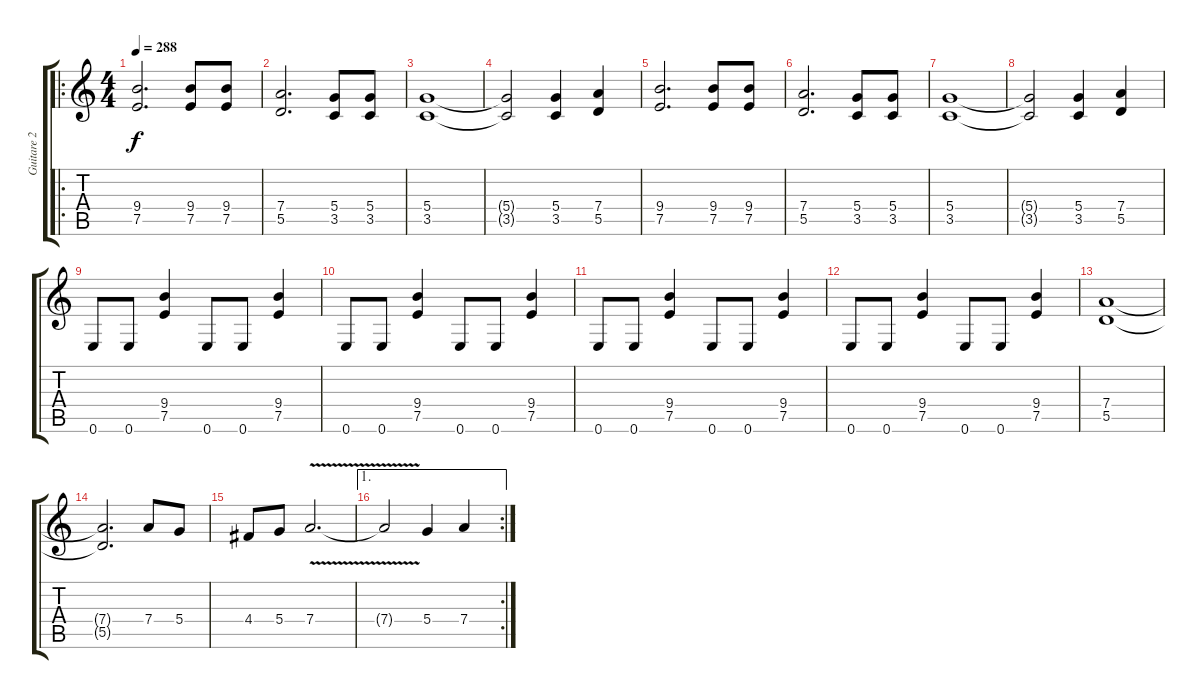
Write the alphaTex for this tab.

\track ("Guitare 2" "Guitare 2") {instrument distortionguitar}
\staff {score tabs}
\tuning (E4 B3 G3 D3 A2 E2) {hide}
\ro
\ts (4 4)
\tempo 288
\clef g2
\ks c
(9.4 7.5).2{d dy f} (9.4 7.5).8 (9.4 7.5).8 |
(7.4 5.5).2{d} (5.4 3.5).8 (5.4 3.5).8 |
(5.4 3.5).1 |
(5.4{t} 3.5{t}).2 (5.4 3.5).4 (7.4 5.5).4 |
(9.4 7.5).2{d} (9.4 7.5).8 (9.4 7.5).8 |
(7.4 5.5).2{d} (5.4 3.5).8 (5.4 3.5).8 |
(5.4 3.5).1 |
(5.4{t} 3.5{t}).2 (5.4 3.5).4 (7.4 5.5).4 |
0.6.8 0.6.8 (9.4 7.5).4 0.6.8 0.6.8 (9.4 7.5).4 |
0.6.8 0.6.8 (9.4 7.5).4 0.6.8 0.6.8 (9.4 7.5).4 |
0.6.8 0.6.8 (9.4 7.5).4 0.6.8 0.6.8 (9.4 7.5).4 |
0.6.8 0.6.8 (9.4 7.5).4 0.6.8 0.6.8 (9.4 7.5).4 |
(7.4 5.5).1 |
(7.4{t} 5.5{t}).2{d} 7.4.8 5.4.8 |
4.4.8 5.4.8 7.4{v}.2{d} |
\ae 1
\rc 2
7.4{t}.2 5.4.4 7.4.4
